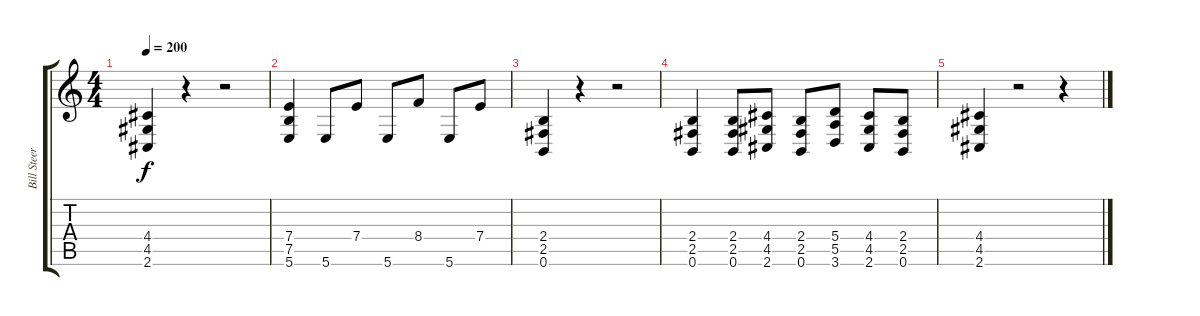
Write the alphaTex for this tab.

\track ("Bill Steer" "Bill Steer") {instrument distortionguitar}
\staff {score tabs}
\tuning (B3 Gb3 D3 A2 E2 B1) {hide}
\ts (4 4)
\tempo 200
\clef g2
\ks c
(4.4 4.5 2.6).4{dy f} r.4 r.2 |
(7.4 7.5 5.6).4 5.6.8 7.4.8 5.6.8 8.4.8 5.6.8 7.4.8 |
(2.4 2.5 0.6).4 r.4 r.2 |
(2.4 2.5 0.6).4 (2.4 2.5 0.6).8 (4.4 4.5 2.6).8 (2.4 2.5 0.6).8 (5.4 5.5 3.6).8 (4.4 4.5 2.6).8 (2.4 2.5 0.6).8 |
(4.4 4.5 2.6).4 r.2 r.4
